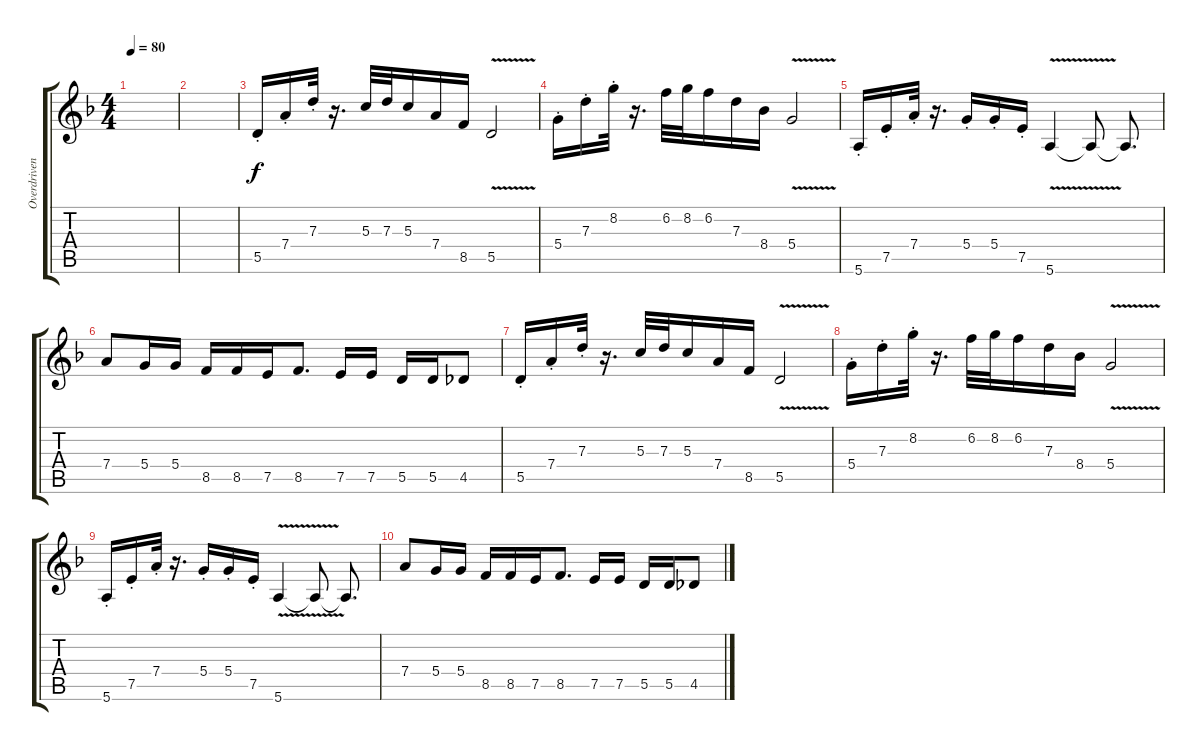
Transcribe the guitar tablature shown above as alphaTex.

\track ("Overdriven guitar" "Overdriven") {instrument overdrivenguitar}
\staff {score tabs}
\tuning (E4 B3 G3 D3 A2 E2) {hide}
\ts (4 4)
\tempo 80
\clef g2
\ks dminor
|
|
5.5{st}.16 7.4{st}.16 7.3{st}.32 r.16{d} 5.3.32 7.3.32 5.3.16 7.4.16 8.5.16 5.5{v}.2 |
5.4{st}.16 7.3{st}.16 8.2{st}.32 r.16{d} 6.2.32 8.2.32 6.2.16 7.3.16 8.4.16 5.4{v}.2 |
5.6{st}.16 7.5{st}.16 7.4{st}.32 r.16{d} 5.4{st}.16 5.4{st}.16 7.5{st}.16 5.6{v}.4 5.6{t}.8 5.6{t}.8{d} |
7.4.8 5.4.16 5.4.16 8.5.16 8.5.16 7.5.16 8.5.8{d} 7.5.16 7.5.16 5.5.16 5.5.16 4.5.8 |
5.5{st}.16 7.4{st}.16 7.3{st}.32 r.16{d} 5.3.32 7.3.32 5.3.16 7.4.16 8.5.16 5.5{v}.2 |
5.4{st}.16 7.3{st}.16 8.2{st}.32 r.16{d} 6.2.32 8.2.32 6.2.16 7.3.16 8.4.16 5.4{v}.2 |
5.6{st}.16 7.5{st}.16 7.4{st}.32 r.16{d} 5.4{st}.16 5.4{st}.16 7.5{st}.16 5.6{v}.4 5.6{t}.8 5.6{t}.8{d} |
7.4.8 5.4.16 5.4.16 8.5.16 8.5.16 7.5.16 8.5.8{d} 7.5.16 7.5.16 5.5.16 5.5.16 4.5.8
